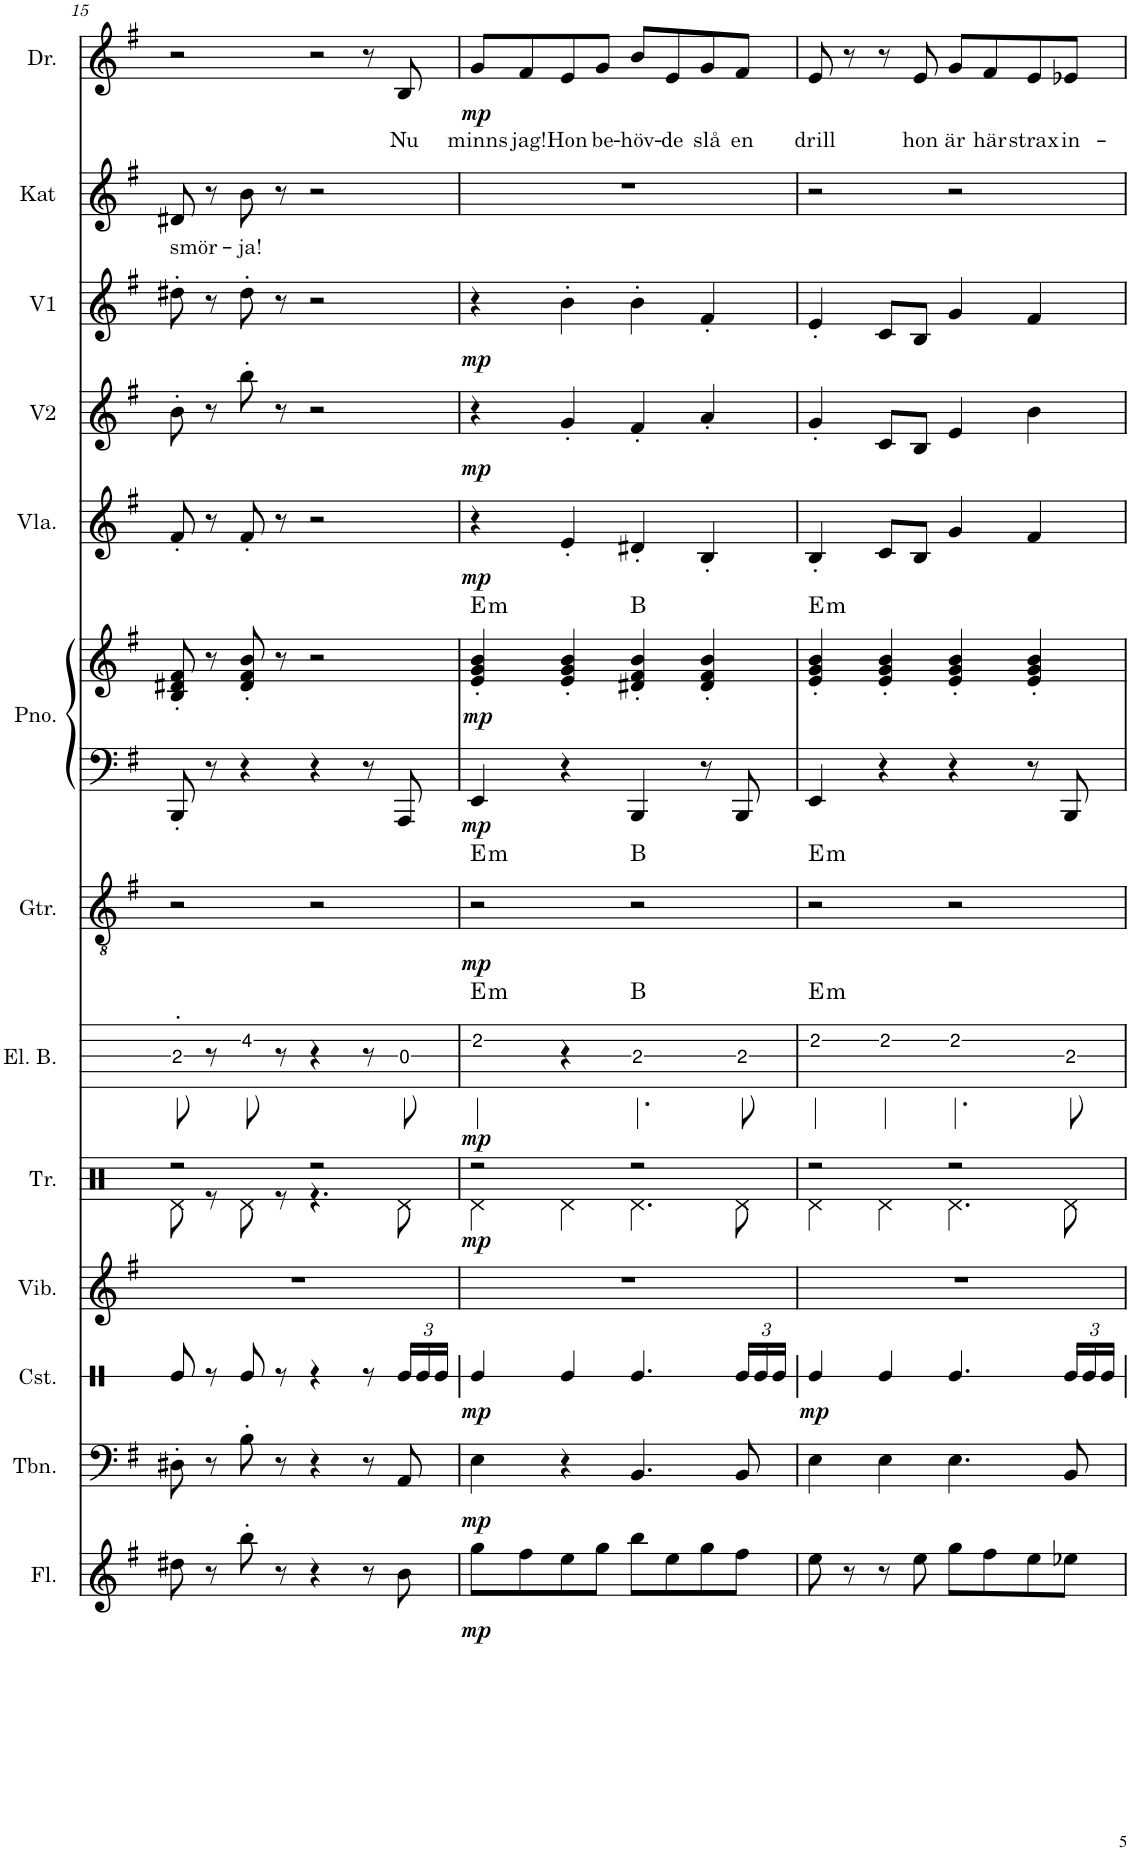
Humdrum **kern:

**kern	**dynam	**kern	**dynam	**kern	**dynam	**kern	**kern	**dynam	**kern	**dynam	**harte	**kern	**dynam	**harte	**kern	**kern	**dynam	**harte	**kern	**dynam	**kern	**dynam	**kern	**dynam	**kern	**text	**kern	**text	**dynam
*part13	*part13	*part12	*part12	*part11	*part11	*part10	*part9	*part9	*part8	*part8	*part8	*part7	*part7	*part7	*part6	*part6	*part6	*part6	*part5	*part5	*part4	*part4	*part3	*part3	*part2	*part2	*part1	*part1	*part1
*staff14	*staff14	*staff13	*staff13	*staff12	*staff12	*staff11	*staff10	*staff10	*staff9	*staff9	*	*staff8	*staff8	*	*staff7	*staff6	*staff6/7	*	*staff5	*staff5	*staff4	*staff4	*staff3	*staff3	*staff2	*staff2	*staff1	*staff1	*staff1
*I"Flute	*	*I"Trombone	*	*I"Castanets	*	*I"Vibraphone	*I"Trummor	*	*I"5-str. Electric Bass	*	*	*I"Gitarr	*	*	*I"Piano	*	*	*	*I"Viola	*	*I"Violin 2	*	*I"Violin 1	*	*I"Kat (Humla)	*	*I"Drake (Pling)	*	*
*I'Fl.	*	*I'Tbn.	*	*I'Cst.	*	*I'Vib.	*I'Tr.	*	*I'El. B.	*	*	*I'Gtr.	*	*	*I'Pno.	*	*	*	*I'Vla.	*	*I'V2	*	*I'V1	*	*I'Kat	*	*I'Dr.	*	*
!!LO:PB:g=z
*clefG2	*	*clefF4	*	*clefX	*	*clefG2	*clefX	*	*	*	*	*clefGv2	*	*	*clefF4	*clefG2	*	*	*clefG2	*	*clefG2	*	*clefG2	*	*clefG2	*	*clefG2	*	*
*	*	*	*	*	*	*	*	*	*Trd7c12	*	*	*	*	*	*	*	*	*	*	*	*	*	*	*	*	*	*	*	*
*k[f#]	*	*k[f#]	*	*k[]	*	*k[f#]	*k[]	*	*k[f#]	*	*	*k[f#]	*	*	*k[f#]	*k[f#]	*	*	*k[f#]	*	*k[f#]	*	*k[f#]	*	*k[f#]	*	*k[f#]	*	*
*M4/4	*	*M4/4	*	*M4/4	*	*M4/4	*M4/4	*	*M4/4	*	*	*M4/4	*	*	*M4/4	*M4/4	*	*	*M4/4	*	*M4/4	*	*M4/4	*	*M4/4	*	*M4/4	*	*
=15	=15	=15	=15	=15	=15	=15	=15	=15	=15	=15	=15	=15	=15	=15	=15	=15	=15	=15	=15	=15	=15	=15	=15	=15	=15	=15	=15	=15	=15
*	*	*	*	*	*	*	*^	*	*	*	*	*	*	*	*	*	*	*	*	*	*	*	*	*	*	*	*	*	*
!	!	!	!	!	!	!	!	!	!	!	!	!	!	!	!	!	!	!	!	!	!	!	!	!	!	!	!LO:LY:b	!	!	!
8dd#X\	.	8D#X'\	.	8Re/	.	1r	2r	8Rd\	.	8BB'\	.	.	2r	.	.	8BBB'/	8B/' 8d#X/' 8f#/'	.	.	8f#'/	.	8b'\	.	8dd#X'\	.	8d#X/	smör-	2r	.	.
8r	.	8r	.	8r	.	.	.	8r	.	8r	.	.	.	.	.	8r	8r	.	.	8r	.	8r	.	8r	.	8r	.	.	.	.
!	!	!	!	!	!	!	!	!	!	!	!	!	!	!	!	!	!	!	!	!	!	!	!	!	!	!	!LO:LY:b	!	!	!
8bb'\	.	8B'\	.	8Re/	.	.	.	8Rd\	.	8F#\	.	.	.	.	.	4r	8d#/' 8f#/' 8b/'	.	.	8f#'/	.	8bb'\	.	8dd#'\	.	8b\	-ja!	.	.	.
8r	.	8r	.	8r	.	.	.	8r	.	8r	.	.	.	.	.	.	8r	.	.	8r	.	8r	.	8r	.	8r	.	.	.	.
4r	.	4r	.	4r	.	.	2r	4.r	.	4r	.	.	2r	.	.	4r	2r	.	.	2r	.	2r	.	2r	.	2r	.	2r	.	.
8r	.	8r	.	8r	.	.	.	.	.	8r	.	.	.	.	.	8r	.	.	.	.	.	.	.	.	.	.	.	.	.	.
*	*	*	*	*Xbrackettup	*	*	*	*	*	*	*	*	*	*	*	*	*	*	*	*	*	*	*	*	*	*	*	*	*	*
8b\	.	8AA/	.	24Re/LL	.	.	.	8Rd\	.	8AA\	.	.	.	.	.	8AAA/	.	.	.	.	.	.	.	.	.	.	.	.	.	.
.	.	.	.	24Re/	.	.	.	.	.	.	.	.	.	.	.	.	.	.	.	.	.	.	.	.	.	.	.	.	.	.
.	.	.	.	24Re/JJ	.	.	.	.	.	.	.	.	.	.	.	.	.	.	.	.	.	.	.	.	.	.	.	.	.	.
4ryy	.	4ryy	.	4ryy	.	4ryy	4ryy	4ryy	.	4ryy	.	.	4ryy	.	.	4ryy	4ryy	.	.	4ryy	.	4ryy	.	4ryy	.	4ryy	.	8r	.	.
!	!	!	!	!	!	!	!	!	!	!	!	!	!	!	!	!	!	!	!	!	!	!	!	!	!	!	!	!	!LO:LY:b	!
.	.	.	.	.	.	.	.	.	.	.	.	.	.	.	.	.	.	.	.	.	.	.	.	.	.	.	.	8B/	Nu	.
=16	=16	=16	=16	=16	=16	=16	=16	=16	=16	=16	=16	=16	=16	=16	=16	=16	=16	=16	=16	=16	=16	=16	=16	=16	=16	=16	=16	=16	=16	=16
!	!LO:DY:b	!	!LO:DY:b	!	!LO:DY:b	!	!	!	!LO:DY:b	!	!LO:DY:b	!	!	!LO:DY:b	!	!	!	!LO:DY:b=2	!	!	!	!	!	!	!	!	!	!	!LO:LY:b	!
!	!	!	!	!	!	!	!	!	!	!	!	!LO:H:kt=m	!	!	!LO:H:kt=m	!	!	!LO:DY:n=1:b	!LO:H:kt=m	!	!LO:DY:b	!	!LO:DY:b	!	!LO:DY:b	!	!	!	!	!LO:DY:b
8gg\L	mp	4E\	mp	4Re/	mp	1r	2r	4Rd\	mp	4E\	mp	E:min	2r	mp	E:min	4EE/	4e/' 4g/' 4b/'	mp mp	E:min	4r	mp	4r	mp	4r	mp	1r	.	8g/L	minns	mp
!	!	!	!	!	!	!	!	!	!	!	!	!	!	!	!	!	!	!	!	!	!	!	!	!	!	!	!	!	!LO:LY:b	!
8ff#\	.	.	.	.	.	.	.	.	.	.	.	.	.	.	.	.	.	.	.	.	.	.	.	.	.	.	.	8f#/	jag!	.
!	!	!	!	!	!	!	!	!	!	!	!	!	!	!	!	!	!	!	!	!	!	!	!	!	!	!	!	!	!LO:LY:b	!
8ee\	.	4r	.	4Re/	.	.	.	4Rd\	.	4r	.	.	.	.	.	4r	4e/' 4g/' 4b/'	.	.	4e'/	.	4g'/	.	4b'\	.	.	.	8e/	Hon	.
!	!	!	!	!	!	!	!	!	!	!	!	!	!	!	!	!	!	!	!	!	!	!	!	!	!	!	!	!	!LO:LY:b	!
8gg\J	.	.	.	.	.	.	.	.	.	.	.	.	.	.	.	.	.	.	.	.	.	.	.	.	.	.	.	8g/J	be-	.
!	!	!	!	!	!	!	!	!	!	!	!	!	!	!	!	!	!	!	!	!	!	!	!	!	!	!	!	!	!LO:LY:b	!
8bb\L	.	4.BB/	.	4.Re/	.	.	2r	4.Rd\	.	4.BB\	.	B:maj	2r	.	B:maj	4BBB/	4d#X/' 4f#/' 4b/'	.	B:maj	4d#X'/	.	4f#'/	.	4b'\	.	.	.	8b/L	-höv-	.
!	!	!	!	!	!	!	!	!	!	!	!	!	!	!	!	!	!	!	!	!	!	!	!	!	!	!	!	!	!LO:LY:b	!
8ee\	.	.	.	.	.	.	.	.	.	.	.	.	.	.	.	.	.	.	.	.	.	.	.	.	.	.	.	8e/	-de	.
!	!	!	!	!	!	!	!	!	!	!	!	!	!	!	!	!	!	!	!	!	!	!	!	!	!	!	!	!	!LO:LY:b	!
8gg\	.	.	.	.	.	.	.	.	.	.	.	.	.	.	.	8r	4d#/' 4f#/' 4b/'	.	.	4B'/	.	4a'/	.	4f#'/	.	.	.	8g/	slå	.
!	!	!	!	!	!	!	!	!	!	!	!	!	!	!	!	!	!	!	!	!	!	!	!	!	!	!	!	!	!LO:LY:b	!
8ff#\J	.	8BB/	.	24Re/LL	.	.	.	8Rd\	.	8BB\	.	.	.	.	.	8BBB/	.	.	.	.	.	.	.	.	.	.	.	8f#/J	en	.
.	.	.	.	24Re/	.	.	.	.	.	.	.	.	.	.	.	.	.	.	.	.	.	.	.	.	.	.	.	.	.	.
.	.	.	.	24Re/JJ	.	.	.	.	.	.	.	.	.	.	.	.	.	.	.	.	.	.	.	.	.	.	.	.	.	.
=17	=17	=17	=17	=17	=17	=17	=17	=17	=17	=17	=17	=17	=17	=17	=17	=17	=17	=17	=17	=17	=17	=17	=17	=17	=17	=17	=17	=17	=17	=17
!	!	!	!	!	!LO:DY:b	!	!	!	!	!	!	!LO:H:kt=m	!	!	!LO:H:kt=m	!	!	!	!LO:H:kt=m	!	!	!	!	!	!	!	!	!	!LO:LY:b	!
8ee\	.	4E\	.	4Re/	mp	1r	2r	4Rd\	.	4E\	.	E:min	2r	.	E:min	4EE/	4e/' 4g/' 4b/'	.	E:min	4B'/	.	4g'/	.	4e'/	.	2r	.	8e/	drill	.
8r	.	.	.	.	.	.	.	.	.	.	.	.	.	.	.	.	.	.	.	.	.	.	.	.	.	.	.	8r	.	.
8r	.	4E\	.	4Re/	.	.	.	4Rd\	.	4E\	.	.	.	.	.	4r	4e/' 4g/' 4b/'	.	.	8c/L	.	8c/L	.	8c/L	.	.	.	8r	.	.
!	!	!	!	!	!	!	!	!	!	!	!	!	!	!	!	!	!	!	!	!	!	!	!	!	!	!	!	!	!LO:LY:b	!
8ee\	.	.	.	.	.	.	.	.	.	.	.	.	.	.	.	.	.	.	.	8B/J	.	8B/J	.	8B/J	.	.	.	8e/	hon	.
!	!	!	!	!	!	!	!	!	!	!	!	!	!	!	!	!	!	!	!	!	!	!	!	!	!	!	!	!	!LO:LY:b	!
8gg\L	.	4.E\	.	4.Re/	.	.	2r	4.Rd\	.	4.E\	.	.	2r	.	.	4r	4e/' 4g/' 4b/'	.	.	4g/	.	4e/	.	4g/	.	2r	.	8g/L	är	.
!	!	!	!	!	!	!	!	!	!	!	!	!	!	!	!	!	!	!	!	!	!	!	!	!	!	!	!	!	!LO:LY:b	!
8ff#\	.	.	.	.	.	.	.	.	.	.	.	.	.	.	.	.	.	.	.	.	.	.	.	.	.	.	.	8f#/	här	.
!	!	!	!	!	!	!	!	!	!	!	!	!	!	!	!	!	!	!	!	!	!	!	!	!	!	!	!	!	!LO:LY:b	!
8ee\	.	.	.	.	.	.	.	.	.	.	.	.	.	.	.	8r	4e/' 4g/' 4b/'	.	.	4f#/	.	4b\	.	4f#/	.	.	.	8e/	strax	.
!	!	!	!	!	!	!	!	!	!	!	!	!	!	!	!	!	!	!	!	!	!	!	!	!	!	!	!	!	!LO:LY:b	!
8ee-X\J	.	8BB/	.	24Re/LL	.	.	.	8Rd\	.	8BB\	.	.	.	.	.	8BBB/	.	.	.	.	.	.	.	.	.	.	.	8e-X/J	in-	.
.	.	.	.	24Re/	.	.	.	.	.	.	.	.	.	.	.	.	.	.	.	.	.	.	.	.	.	.	.	.	.	.
.	.	.	.	24Re/JJ	.	.	.	.	.	.	.	.	.	.	.	.	.	.	.	.	.	.	.	.	.	.	.	.	.	.
*	*	*	*	*	*	*	*v	*v	*	*	*	*	*	*	*	*	*	*	*	*	*	*	*	*	*	*	*	*	*	*
=	=	=	=	=	=	=	=	=	=	=	=	=	=	=	=	=	=	=	=	=	=	=	=	=	=	=	=	=	=
*-	*-	*-	*-	*-	*-	*-	*-	*-	*-	*-	*-	*-	*-	*-	*-	*-	*-	*-	*-	*-	*-	*-	*-	*-	*-	*-	*-	*-	*-
